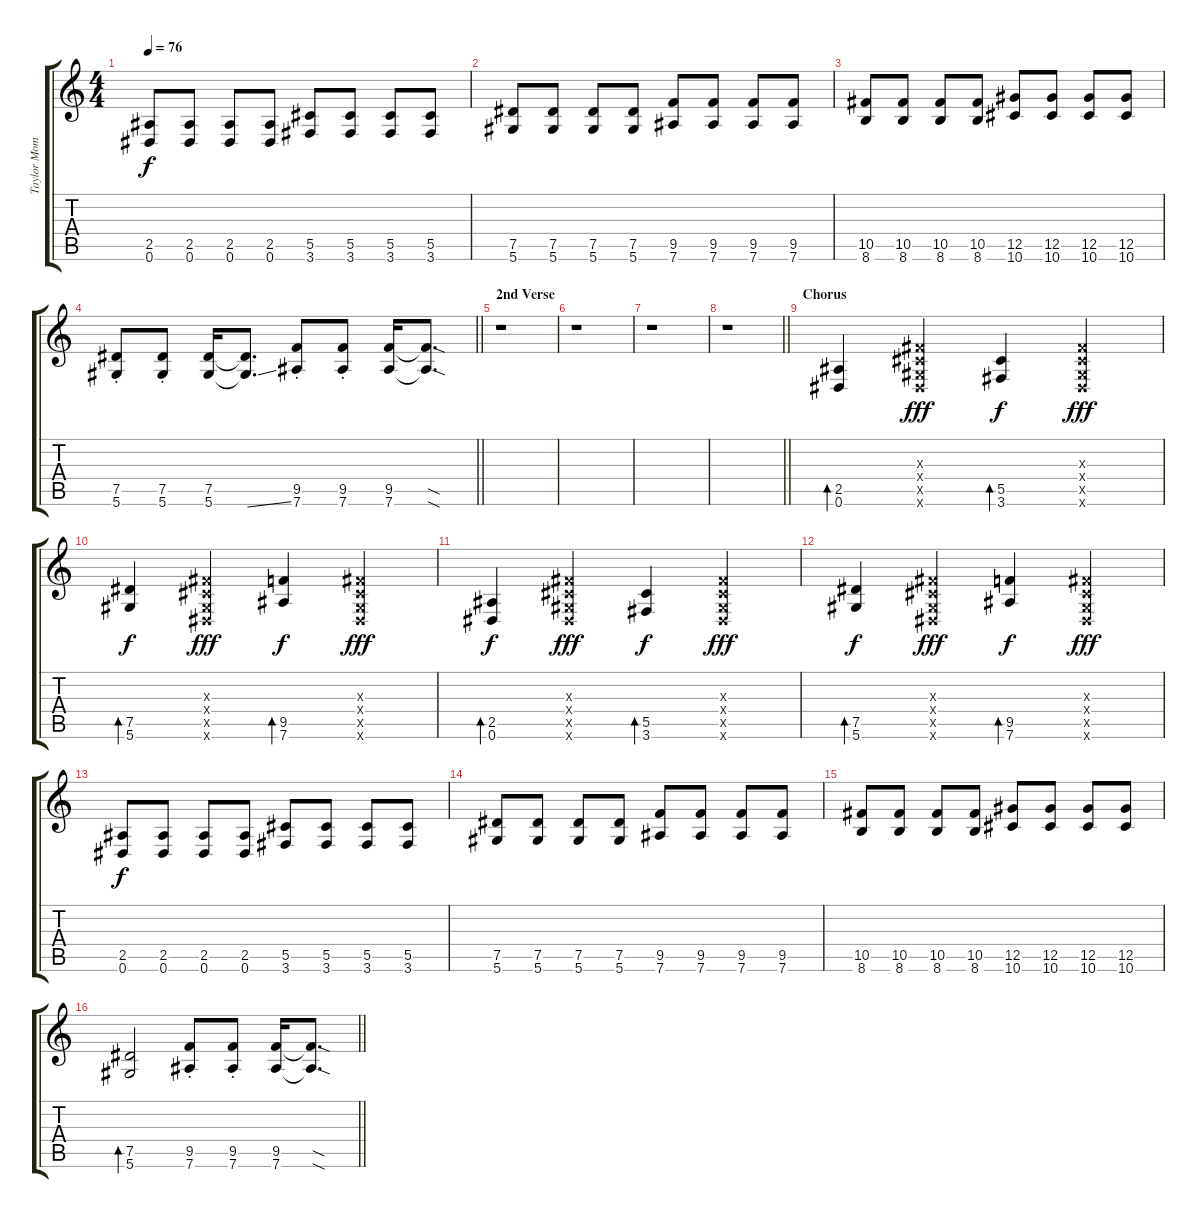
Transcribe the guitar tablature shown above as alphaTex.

\track ("Taylor Momsen" "Taylor Mom") {instrument distortionguitar}
\staff {score tabs}
\tuning (Eb4 Bb3 Gb3 Db3 Ab2 Eb2) {hide}
\ts (4 4)
\tempo 76
\clef g2
\ks c
(2.5 0.6).8{dy f} (2.5 0.6).8 (2.5 0.6).8 (2.5 0.6).8 (5.5 3.6).8 (5.5 3.6).8 (5.5 3.6).8 (5.5 3.6).8 |
(7.5 5.6).8 (7.5 5.6).8 (7.5 5.6).8 (7.5 5.6).8 (9.5 7.6).8 (9.5 7.6).8 (9.5 7.6).8 (9.5 7.6).8 |
(10.5 8.6).8 (10.5 8.6).8 (10.5 8.6).8 (10.5 8.6).8 (12.5 10.6).8 (12.5 10.6).8 (12.5 10.6).8 (12.5 10.6).8 |
\barLineRight lightlight
(7.5{st} 5.6{st}).8 (7.5{st} 5.6{st}).8 (7.5 5.6).16 (7.5{t} 5.6{ss t}).8{d} (9.5{st} 7.6{st}).8 (9.5{st} 7.6{st}).8 (9.5 7.6).16 (9.5{sod t} 7.6{sod t}).8{d} |
\section ("" "2nd Verse")
r.1 |
r.1 |
r.1 |
\barLineRight lightlight
r.1 |
\section ("" "Chorus")
(2.5 0.6).4{bd 60} (0.3{x} 0.4{x} 0.5{x} 0.6{x}).4{dy fff} (5.5 3.6).4{bd 60 dy f} (0.3{x} 0.4{x} 0.5{x} 0.6{x}).4{dy fff} |
(7.5 5.6).4{bd 60 dy f} (0.3{x} 0.4{x} 0.5{x} 0.6{x}).4{dy fff} (9.5 7.6).4{bd 60 dy f} (0.3{x} 0.4{x} 0.5{x} 0.6{x}).4{dy fff} |
(2.5 0.6).4{bd 60 dy f} (0.3{x} 0.4{x} 0.5{x} 0.6{x}).4{dy fff} (5.5 3.6).4{bd 60 dy f} (0.3{x} 0.4{x} 0.5{x} 0.6{x}).4{dy fff} |
(7.5 5.6).4{bd 60 dy f} (0.3{x} 0.4{x} 0.5{x} 0.6{x}).4{dy fff} (9.5 7.6).4{bd 60 dy f} (0.3{x} 0.4{x} 0.5{x} 0.6{x}).4{dy fff} |
(2.5 0.6).8{dy f} (2.5 0.6).8 (2.5 0.6).8 (2.5 0.6).8 (5.5 3.6).8 (5.5 3.6).8 (5.5 3.6).8 (5.5 3.6).8 |
(7.5 5.6).8 (7.5 5.6).8 (7.5 5.6).8 (7.5 5.6).8 (9.5 7.6).8 (9.5 7.6).8 (9.5 7.6).8 (9.5 7.6).8 |
(10.5 8.6).8 (10.5 8.6).8 (10.5 8.6).8 (10.5 8.6).8 (12.5 10.6).8 (12.5 10.6).8 (12.5 10.6).8 (12.5 10.6).8 |
\barLineRight lightlight
(7.5 5.6).2{bd 60} (9.5{st} 7.6{st}).8 (9.5{st} 7.6{st}).8 (9.5 7.6).16 (9.5{sod t} 7.6{sod t}).8{d}
